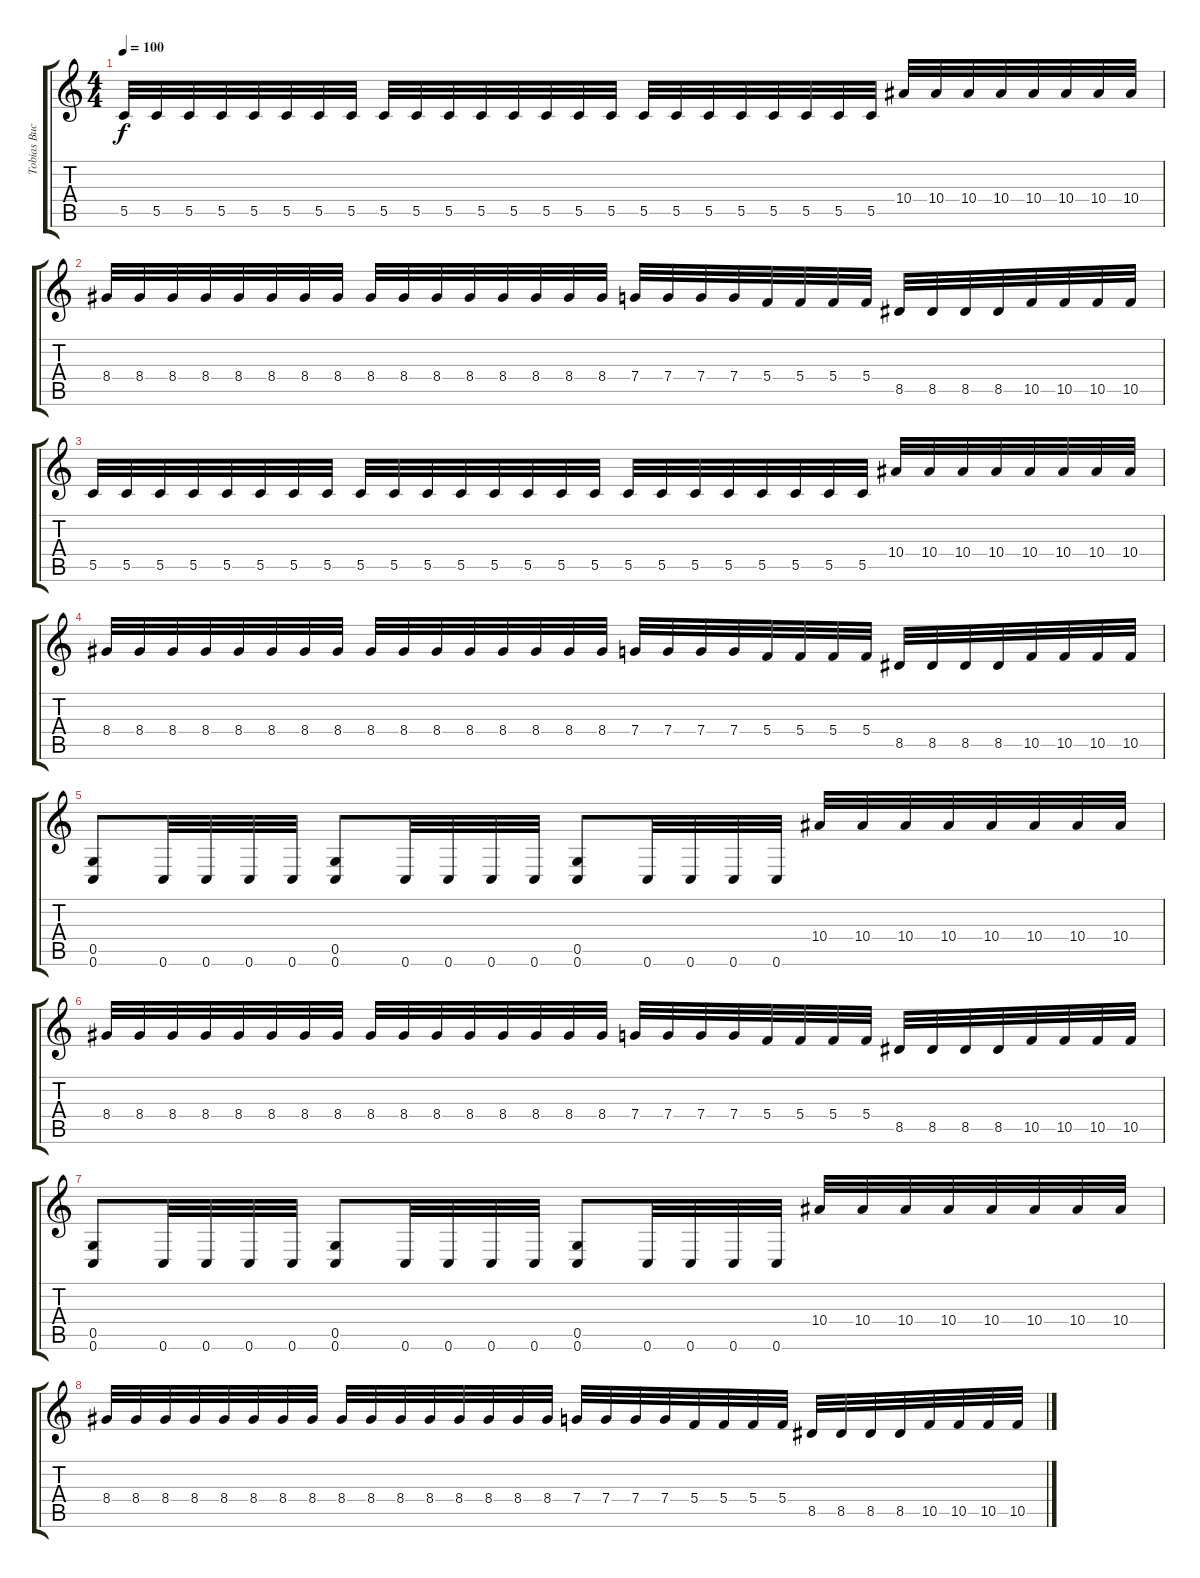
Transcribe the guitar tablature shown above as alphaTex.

\track ("Tobias Buck" "Tobias Buc") {instrument distortionguitar}
\staff {score tabs}
\tuning (D4 A3 F3 C3 G2 C2) {hide}
\ts (4 4)
\tempo 100
\clef g2
\ks c
5.5.32{dy f} 5.5.32 5.5.32 5.5.32 5.5.32 5.5.32 5.5.32 5.5.32 5.5.32 5.5.32 5.5.32 5.5.32 5.5.32 5.5.32 5.5.32 5.5.32 5.5.32 5.5.32 5.5.32 5.5.32 5.5.32 5.5.32 5.5.32 5.5.32 10.4.32 10.4.32 10.4.32 10.4.32 10.4.32 10.4.32 10.4.32 10.4.32 |
8.4.32 8.4.32 8.4.32 8.4.32 8.4.32 8.4.32 8.4.32 8.4.32 8.4.32 8.4.32 8.4.32 8.4.32 8.4.32 8.4.32 8.4.32 8.4.32 7.4.32 7.4.32 7.4.32 7.4.32 5.4.32 5.4.32 5.4.32 5.4.32 8.5.32 8.5.32 8.5.32 8.5.32 10.5.32 10.5.32 10.5.32 10.5.32 |
5.5.32 5.5.32 5.5.32 5.5.32 5.5.32 5.5.32 5.5.32 5.5.32 5.5.32 5.5.32 5.5.32 5.5.32 5.5.32 5.5.32 5.5.32 5.5.32 5.5.32 5.5.32 5.5.32 5.5.32 5.5.32 5.5.32 5.5.32 5.5.32 10.4.32 10.4.32 10.4.32 10.4.32 10.4.32 10.4.32 10.4.32 10.4.32 |
8.4.32 8.4.32 8.4.32 8.4.32 8.4.32 8.4.32 8.4.32 8.4.32 8.4.32 8.4.32 8.4.32 8.4.32 8.4.32 8.4.32 8.4.32 8.4.32 7.4.32 7.4.32 7.4.32 7.4.32 5.4.32 5.4.32 5.4.32 5.4.32 8.5.32 8.5.32 8.5.32 8.5.32 10.5.32 10.5.32 10.5.32 10.5.32 |
(0.5 0.6).8 0.6.32 0.6.32 0.6.32 0.6.32 (0.5 0.6).8 0.6.32 0.6.32 0.6.32 0.6.32 (0.5 0.6).8 0.6.32 0.6.32 0.6.32 0.6.32 10.4.32 10.4.32 10.4.32 10.4.32 10.4.32 10.4.32 10.4.32 10.4.32 |
8.4.32 8.4.32 8.4.32 8.4.32 8.4.32 8.4.32 8.4.32 8.4.32 8.4.32 8.4.32 8.4.32 8.4.32 8.4.32 8.4.32 8.4.32 8.4.32 7.4.32 7.4.32 7.4.32 7.4.32 5.4.32 5.4.32 5.4.32 5.4.32 8.5.32 8.5.32 8.5.32 8.5.32 10.5.32 10.5.32 10.5.32 10.5.32 |
(0.5 0.6).8 0.6.32 0.6.32 0.6.32 0.6.32 (0.5 0.6).8 0.6.32 0.6.32 0.6.32 0.6.32 (0.5 0.6).8 0.6.32 0.6.32 0.6.32 0.6.32 10.4.32 10.4.32 10.4.32 10.4.32 10.4.32 10.4.32 10.4.32 10.4.32 |
8.4.32 8.4.32 8.4.32 8.4.32 8.4.32 8.4.32 8.4.32 8.4.32 8.4.32 8.4.32 8.4.32 8.4.32 8.4.32 8.4.32 8.4.32 8.4.32 7.4.32 7.4.32 7.4.32 7.4.32 5.4.32 5.4.32 5.4.32 5.4.32 8.5.32 8.5.32 8.5.32 8.5.32 10.5.32 10.5.32 10.5.32 10.5.32
